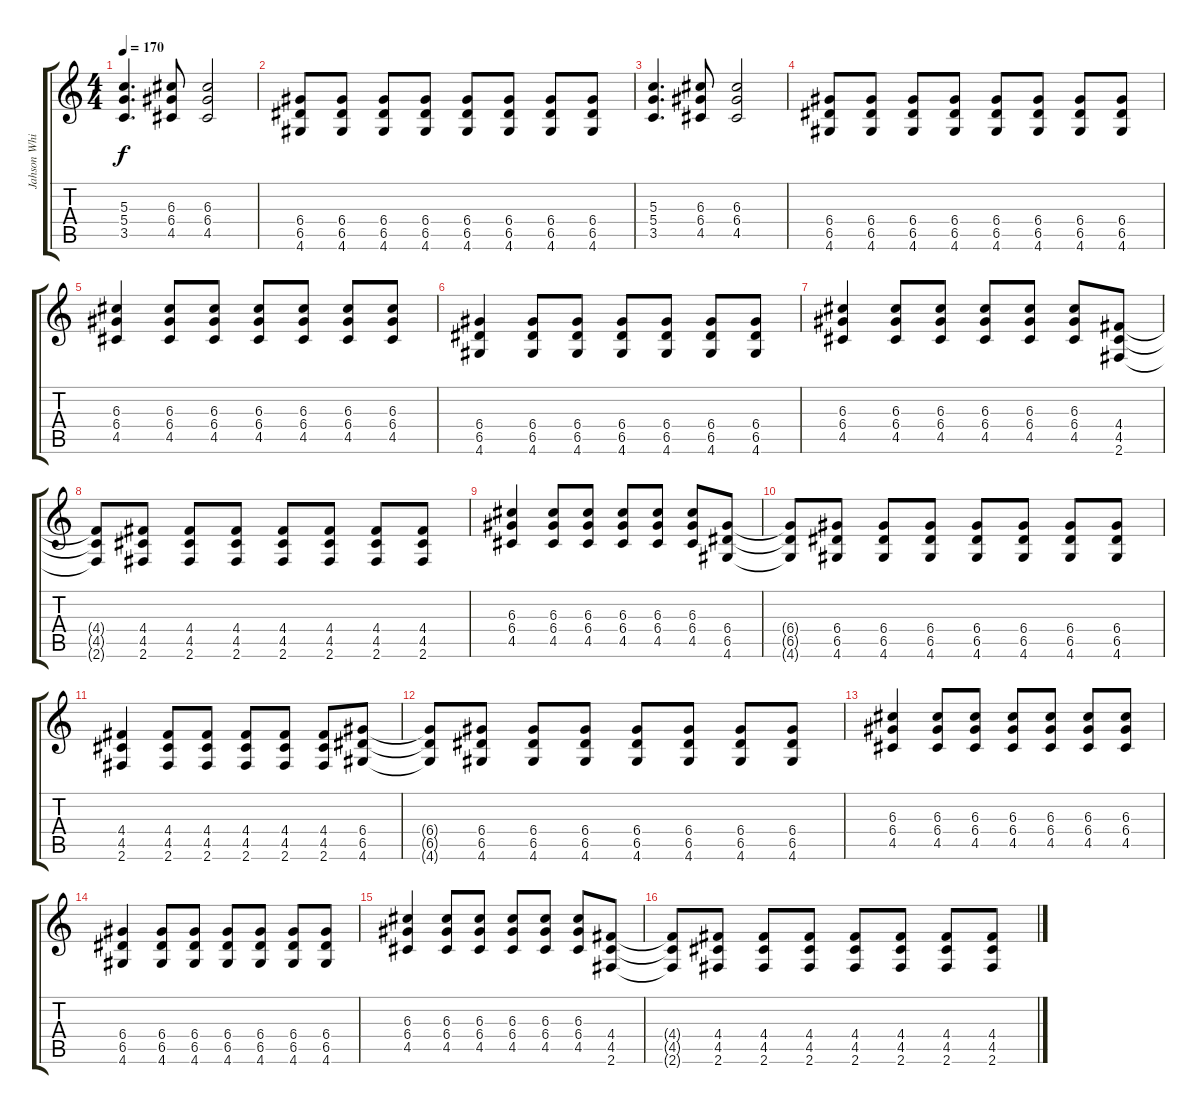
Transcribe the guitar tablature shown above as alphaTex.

\track ("Jahson White" "Jahson Whi") {instrument distortionguitar}
\staff {score tabs}
\tuning (E4 B3 G3 D3 A2 E2) {hide}
\ts (4 4)
\tempo 170
\clef g2
\ks c
(5.3 5.4 3.5).4{d dy f} (6.3 6.4 4.5).8 (6.3 6.4 4.5).2 |
(6.4 6.5 4.6).8 (6.4 6.5 4.6).8 (6.4 6.5 4.6).8 (6.4 6.5 4.6).8 (6.4 6.5 4.6).8 (6.4 6.5 4.6).8 (6.4 6.5 4.6).8 (6.4 6.5 4.6).8 |
(5.3 5.4 3.5).4{d} (6.3 6.4 4.5).8 (6.3 6.4 4.5).2 |
(6.4 6.5 4.6).8 (6.4 6.5 4.6).8 (6.4 6.5 4.6).8 (6.4 6.5 4.6).8 (6.4 6.5 4.6).8 (6.4 6.5 4.6).8 (6.4 6.5 4.6).8 (6.4 6.5 4.6).8 |
(6.3 6.4 4.5).4 (6.3 6.4 4.5).8 (6.3 6.4 4.5).8 (6.3 6.4 4.5).8 (6.3 6.4 4.5).8 (6.3 6.4 4.5).8 (6.3 6.4 4.5).8 |
(6.4 6.5 4.6).4 (6.4 6.5 4.6).8 (6.4 6.5 4.6).8 (6.4 6.5 4.6).8 (6.4 6.5 4.6).8 (6.4 6.5 4.6).8 (6.4 6.5 4.6).8 |
(6.3 6.4 4.5).4 (6.3 6.4 4.5).8 (6.3 6.4 4.5).8 (6.3 6.4 4.5).8 (6.3 6.4 4.5).8 (6.3 6.4 4.5).8 (4.4 4.5 2.6).8 |
(4.4{t} 4.5{t} 2.6{t}).8 (4.4 4.5 2.6).8 (4.4 4.5 2.6).8 (4.4 4.5 2.6).8 (4.4 4.5 2.6).8 (4.4 4.5 2.6).8 (4.4 4.5 2.6).8 (4.4 4.5 2.6).8 |
(6.3 6.4 4.5).4 (6.3 6.4 4.5).8 (6.3 6.4 4.5).8 (6.3 6.4 4.5).8 (6.3 6.4 4.5).8 (6.3 6.4 4.5).8 (6.4 6.5 4.6).8 |
(6.4{t} 6.5{t} 4.6{t}).8 (6.4 6.5 4.6).8 (6.4 6.5 4.6).8 (6.4 6.5 4.6).8 (6.4 6.5 4.6).8 (6.4 6.5 4.6).8 (6.4 6.5 4.6).8 (6.4 6.5 4.6).8 |
(4.4 4.5 2.6).4 (4.4 4.5 2.6).8 (4.4 4.5 2.6).8 (4.4 4.5 2.6).8 (4.4 4.5 2.6).8 (4.4 4.5 2.6).8 (6.4 6.5 4.6).8 |
(6.4{t} 6.5{t} 4.6{t}).8 (6.4 6.5 4.6).8 (6.4 6.5 4.6).8 (6.4 6.5 4.6).8 (6.4 6.5 4.6).8 (6.4 6.5 4.6).8 (6.4 6.5 4.6).8 (6.4 6.5 4.6).8 |
(6.3 6.4 4.5).4 (6.3 6.4 4.5).8 (6.3 6.4 4.5).8 (6.3 6.4 4.5).8 (6.3 6.4 4.5).8 (6.3 6.4 4.5).8 (6.3 6.4 4.5).8 |
(6.4 6.5 4.6).4 (6.4 6.5 4.6).8 (6.4 6.5 4.6).8 (6.4 6.5 4.6).8 (6.4 6.5 4.6).8 (6.4 6.5 4.6).8 (6.4 6.5 4.6).8 |
(6.3 6.4 4.5).4 (6.3 6.4 4.5).8 (6.3 6.4 4.5).8 (6.3 6.4 4.5).8 (6.3 6.4 4.5).8 (6.3 6.4 4.5).8 (4.4 4.5 2.6).8 |
(4.4{t} 4.5{t} 2.6{t}).8 (4.4 4.5 2.6).8 (4.4 4.5 2.6).8 (4.4 4.5 2.6).8 (4.4 4.5 2.6).8 (4.4 4.5 2.6).8 (4.4 4.5 2.6).8 (4.4 4.5 2.6).8
